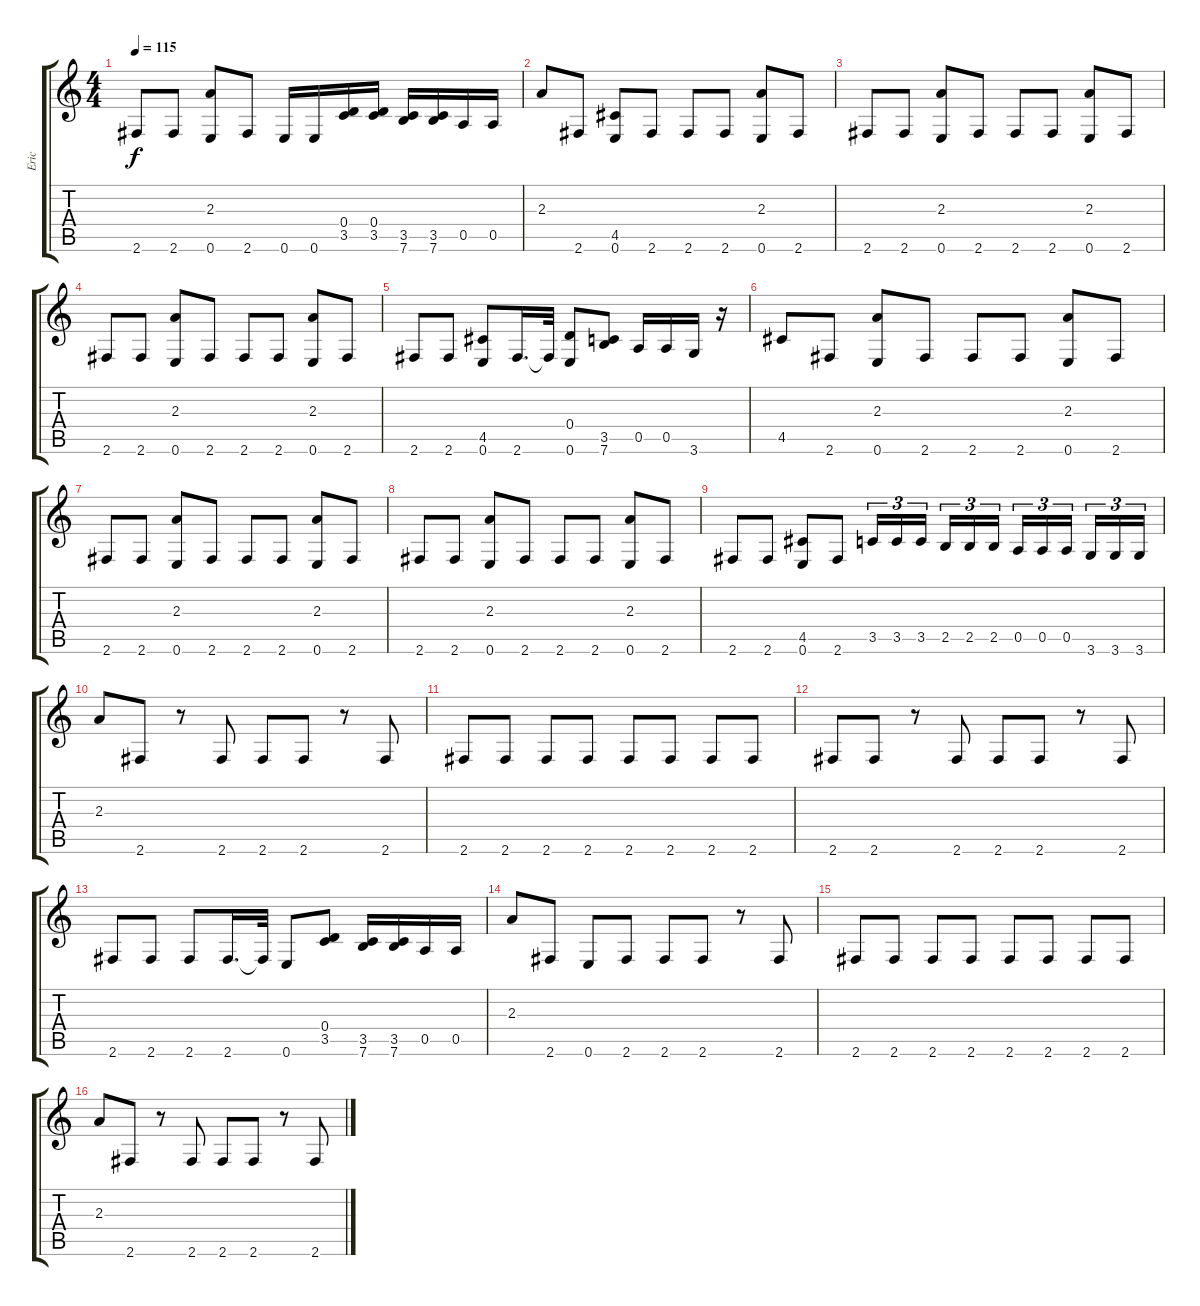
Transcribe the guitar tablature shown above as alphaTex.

\track ("Eric" "Eric") {instrument acousticguitarsteel}
\staff {score tabs}
\tuning (E4 B3 G3 D3 A2 E2) {hide}
\ts (4 4)
\tempo 115
\clef g2
\ks c
2.6.8{dy f} 2.6.8 (2.3 0.6).8 2.6.8 0.6.16 0.6.16 (0.4 3.5).16 (0.4 3.5).16 (3.5 7.6).16 (3.5 7.6).16 0.5.16 0.5.16 |
2.3.8 2.6.8 (4.5 0.6).8 2.6.8 2.6.8 2.6.8 (2.3 0.6).8 2.6.8 |
2.6.8 2.6.8 (2.3 0.6).8 2.6.8 2.6.8 2.6.8 (2.3 0.6).8 2.6.8 |
2.6.8 2.6.8 (2.3 0.6).8 2.6.8 2.6.8 2.6.8 (2.3 0.6).8 2.6.8 |
2.6.8 2.6.8 (4.5 0.6).8 2.6.16{d} 2.6{t}.32 (0.4 0.6).8 (3.5 7.6).8 0.5.16 0.5.16 3.6.16 r.16 |
4.5.8 2.6.8 (2.3 0.6).8 2.6.8 2.6.8 2.6.8 (2.3 0.6).8 2.6.8 |
2.6.8 2.6.8 (2.3 0.6).8 2.6.8 2.6.8 2.6.8 (2.3 0.6).8 2.6.8 |
2.6.8 2.6.8 (2.3 0.6).8 2.6.8 2.6.8 2.6.8 (2.3 0.6).8 2.6.8 |
2.6.8 2.6.8 (4.5 0.6).8 2.6.8 3.5.16{tu (3 2)} 3.5.16{tu (3 2)} 3.5.16{tu (3 2)} 2.5.16{tu (3 2)} 2.5.16{tu (3 2)} 2.5.16{tu (3 2)} 0.5.16{tu (3 2)} 0.5.16{tu (3 2)} 0.5.16{tu (3 2)} 3.6.16{tu (3 2)} 3.6.16{tu (3 2)} 3.6.16{tu (3 2)} |
2.3.8 2.6.8 r.8 2.6.8 2.6.8 2.6.8 r.8 2.6.8 |
2.6.8 2.6.8 2.6.8 2.6.8 2.6.8 2.6.8 2.6.8 2.6.8 |
2.6.8 2.6.8 r.8 2.6.8 2.6.8 2.6.8 r.8 2.6.8 |
2.6.8 2.6.8 2.6.8 2.6.16{d} 2.6{t}.32 0.6.8 (0.4 3.5).8 (3.5 7.6).16 (3.5 7.6).16 0.5.16 0.5.16 |
2.3.8 2.6.8 0.6.8 2.6.8 2.6.8 2.6.8 r.8 2.6.8 |
2.6.8 2.6.8 2.6.8 2.6.8 2.6.8 2.6.8 2.6.8 2.6.8 |
2.3.8 2.6.8 r.8 2.6.8 2.6.8 2.6.8 r.8 2.6.8
